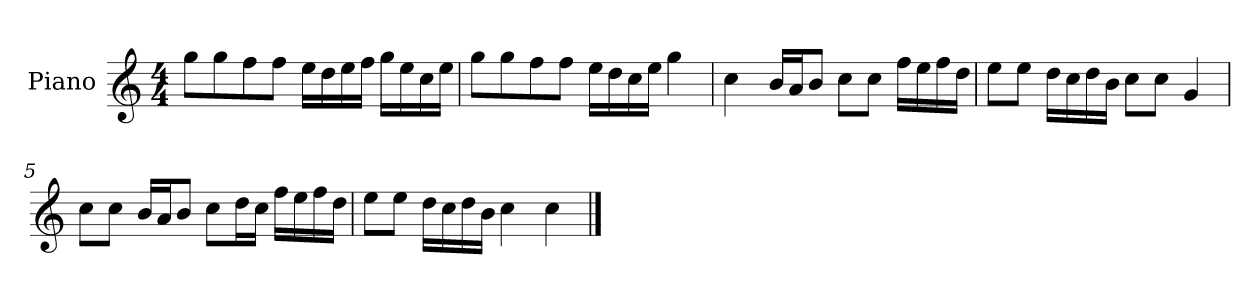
**kern
*part1
*staff1
*I"Piano
*I'P-no
*clefG2
*k[]
*M4/4
*MM90
=1
8gg\L
8gg\
8ff\
8ff\J
16ee\LL
16dd\
16ee\
16ff\JJ
16gg\LL
16ee\
16cc\
16ee\JJ
=2
8gg\L
8gg\
8ff\
8ff\J
16ee\LL
16dd\
16cc\
16ee\JJ
4gg\
=3
4cc\
16b/LL
16a/J
8b/J
8cc\L
8cc\J
16ff\LL
16ee\
16ff\
16dd\JJ
=4
8ee\L
8ee\J
16dd\LL
16cc\
16dd\
16b\JJ
8cc\L
8cc\J
4g/
!!LO:LB:g=z
=5
8cc\L
8cc\J
16b/LL
16a/J
8b/J
8cc\L
16dd\L
16cc\JJ
16ff\LL
16ee\
16ff\
16dd\JJ
=6
8ee\L
8ee\J
16dd\LL
16cc\
16dd\
16b\JJ
4cc\
4cc\
==
*-
